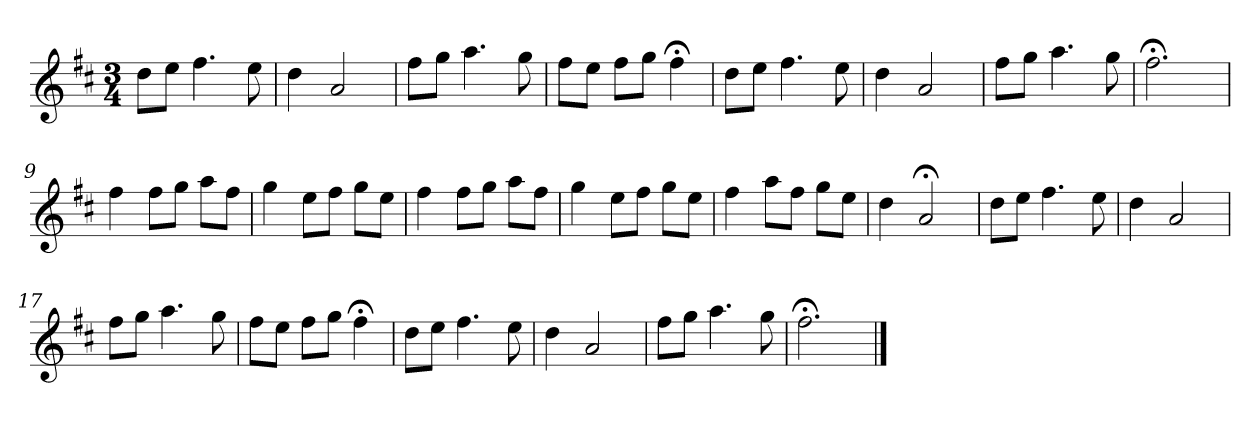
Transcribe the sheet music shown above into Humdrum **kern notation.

**kern
*part1
*staff1
*k[f#c#]
*D:
*M3/4
*MM120
=1
8ddL
8eeJ
4.ff#
8ee
=2
4dd
2a
=3
8ff#L
8ggJ
4.aa
8gg
=4
8ff#L
8eeJ
8ff#L
8ggJ
4ff#;<
=5
8ddL
8eeJ
4.ff#
8ee
=6
4dd
2a
=7
8ff#L
8ggJ
4.aa
8gg
=8
2.ff#;<
=9
4ff#
8ff#L
8ggJ
8aaL
8ff#J
=10
4gg
8eeL
8ff#J
8ggL
8eeJ
=11
4ff#
8ff#L
8ggJ
8aaL
8ff#J
=12
4gg
8eeL
8ff#J
8ggL
8eeJ
=13
4ff#
8aaL
8ff#J
8ggL
8eeJ
=14
4dd
2a;<
=15
8ddL
8eeJ
4.ff#
8ee
=16
4dd
2a
=17
8ff#L
8ggJ
4.aa
8gg
=18
8ff#L
8eeJ
8ff#L
8ggJ
4ff#;<
=19
8ddL
8eeJ
4.ff#
8ee
=20
4dd
2a
=21
8ff#L
8ggJ
4.aa
8gg
=22
2.ff#;<
==
*-
